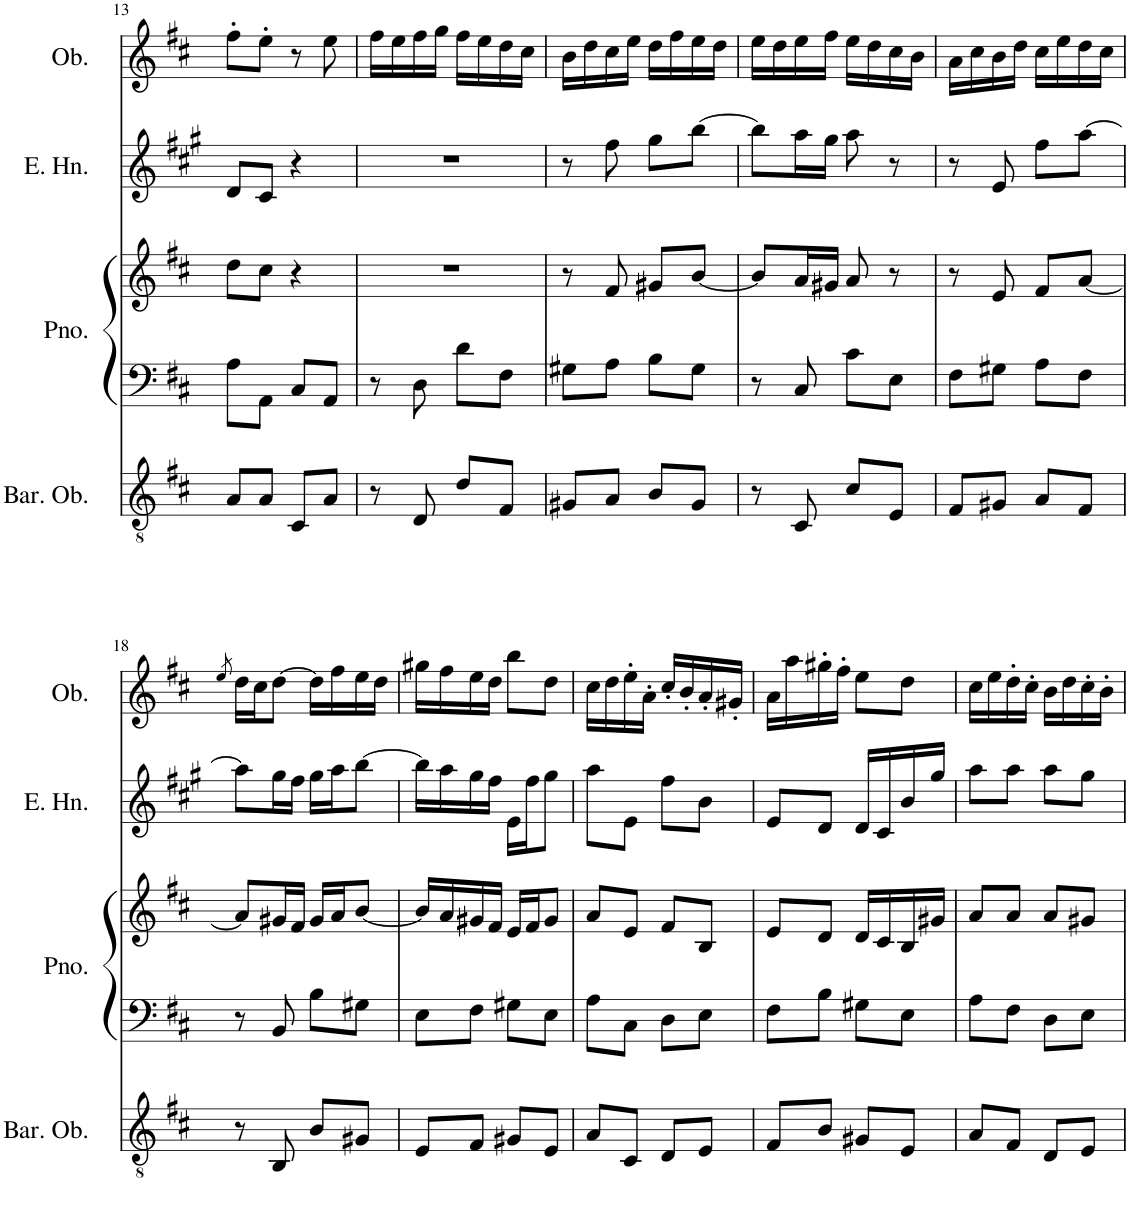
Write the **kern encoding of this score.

**kern	**kern	**kern	**kern	**kern
*part4	*part3	*part3	*part2	*part1
*staff5	*staff4	*staff3	*staff2	*staff1
*I"Baritone Oboe	*I"Piano	*	*I"English Horn	*I"Oboe
*I'Bar. Ob.	*I'Pno.	*	*I'E. Hn.	*I'Ob.
!!LO:PB:g=z
*clefGv2	*clefF4	*clefG2	*clefG2	*clefG2
*	*	*	*Trd4c7	*
*k[f#c#]	*k[f#c#]	*k[f#c#]	*k[f#c#g#]	*k[f#c#]
*M2/4	*M2/4	*M2/4	*M2/4	*M2/4
=13	=13	=13	=13	=13
8A/L	8A\L	8dd\L	8d/L	8ff#'\L
8A/J	8AA\J	8cc#\J	8c#/J	8ee'\J
8C#/L	8C#/L	4r	4r	8r
8A/J	8AA/J	.	.	8ee\
=14	=14	=14	=14	=14
8r	8r	2r	2r	16ff#\LL
.	.	.	.	16ee\
8D/	8D\	.	.	16ff#\
.	.	.	.	16gg\JJ
8d/L	8d\L	.	.	16ff#\LL
.	.	.	.	16ee\
8F#/J	8F#\J	.	.	16dd\
.	.	.	.	16cc#\JJ
=15	=15	=15	=15	=15
8G#X/L	8G#X\L	8r	8r	16b\LL
.	.	.	.	16dd\
8A/J	8A\J	8f#/	8ff#\	16cc#\
.	.	.	.	16ee\JJ
8B/L	8B\L	8g#X/L	8gg#\L	16dd\LL
.	.	.	.	16ff#\
8G#/J	8G#\J	[8b/J	[8bb\J	16ee\
.	.	.	.	16dd\JJ
=16	=16	=16	=16	=16
8r	8r	8b/L]	8bb\L]	16ee\LL
.	.	.	.	16dd\
8C#/	8C#/	16a/L	16aa\L	16ee\
.	.	16g#X/JJ	16gg#\JJ	16ff#\JJ
8c#/L	8c#\L	8a/	8aa\	16ee\LL
.	.	.	.	16dd\
8E/J	8E\J	8r	8r	16cc#\
.	.	.	.	16b\JJ
=17	=17	=17	=17	=17
8F#/L	8F#\L	8r	8r	16a\LL
.	.	.	.	16cc#\
8G#X/J	8G#X\J	8e/	8e/	16b\
.	.	.	.	16dd\JJ
8A/L	8A\L	8f#/L	8ff#\L	16cc#\LL
.	.	.	.	16ee\
8F#/J	8F#\J	[8a/J	[8aa\J	16dd\
.	.	.	.	16cc#\JJ
!!LO:LB:g=z
=18	=18	=18	=18	=18
.	.	.	.	8qee/
8r	8r	8a/L]	8aa\L]	16dd\LL
.	.	.	.	16cc#\J
8BB/	8BB/	16g#X/L	16gg#\L	[8dd\J
.	.	16f#/JJ	16ff#\JJ	.
8B/L	8B\L	16g#/LL	16gg#\LL	16dd\LL]
.	.	16a/J	16aa\J	16ff#\
8G#X/J	8G#X\J	[8b/J	[8bb\J	16ee\
.	.	.	.	16dd\JJ
=19	=19	=19	=19	=19
8E/L	8E\L	16b/LL]	16bb\LL]	16gg#X\LL
.	.	16a/	16aa\	16ff#\
8F#/J	8F#\J	16g#X/	16gg#\	16ee\
.	.	16f#/JJ	16ff#\JJ	16dd\JJ
8G#X/L	8G#X\L	16e/LL	16e\LL	8bb\L
.	.	16f#/J	16ff#\J	.
8E/J	8E\J	8g#/J	8gg#\J	8dd\J
=20	=20	=20	=20	=20
8A/L	8A\L	8a/L	8aa\L	16cc#\LL
.	.	.	.	16dd\
8C#/J	8C#\J	8e/J	8e\J	16ee'\
.	.	.	.	16a'\JJ
8D/L	8D\L	8f#/L	8ff#\L	16cc#'/LL
.	.	.	.	16b'/
8E/J	8E\J	8B/J	8b\J	16a'/
.	.	.	.	16g#X'/JJ
=21	=21	=21	=21	=21
8F#/L	8F#\L	8e/L	8e/L	16a\LL
.	.	.	.	16aa\
8B/J	8B\J	8d/J	8d/J	16gg#X'\
.	.	.	.	16ff#'\JJ
8G#X/L	8G#X\L	16d/LL	16d/LL	8ee\L
.	.	16c#/	16c#/	.
8E/J	8E\J	16B/	16b/	8dd\J
.	.	16g#X/JJ	16gg#/JJ	.
=22	=22	=22	=22	=22
8A/L	8A\L	8a/L	8aa\L	16cc#\LL
.	.	.	.	16ee\
8F#/J	8F#\J	8a/J	8aa\J	16dd'\
.	.	.	.	16cc#'\JJ
8D/L	8D\L	8a/L	8aa\L	16b\LL
.	.	.	.	16dd\
8E/J	8E\J	8g#X/J	8gg#\J	16cc#'\
.	.	.	.	16b'\JJ
=	=	=	=	=
*-	*-	*-	*-	*-
